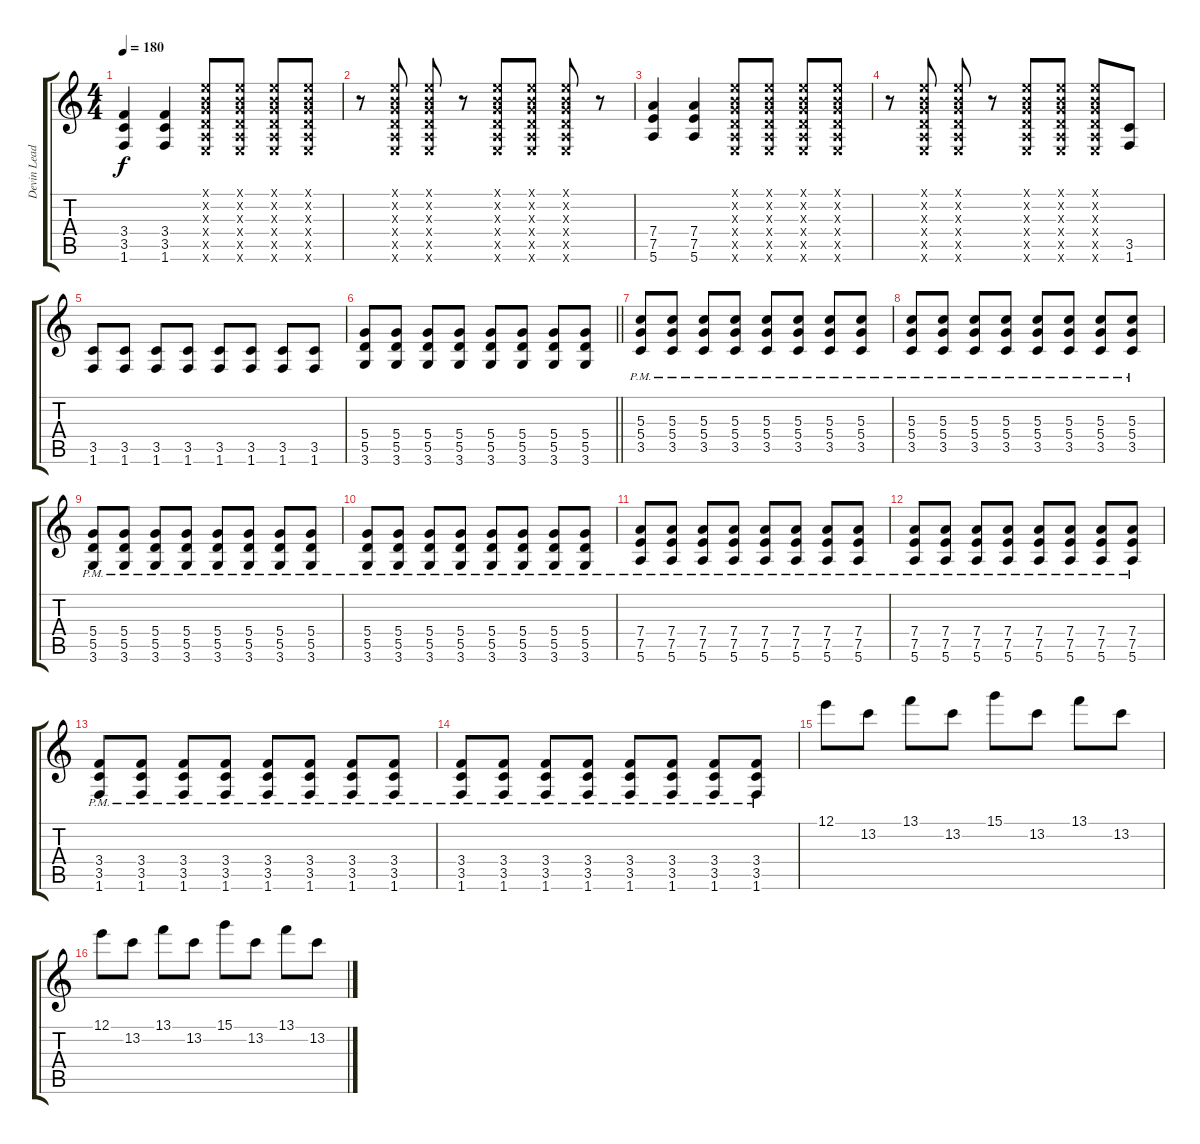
\track ("Devin Lead" "Devin Lead") {instrument distortionguitar}
\staff {score tabs}
\tuning (E4 B3 G3 D3 A2 E2) {hide}
\ts (4 4)
\tempo 180
\clef g2
\ks c
(3.4 3.5 1.6).4{dy f} (3.4 3.5 1.6).4 (0.1{x} 0.2{x} 0.3{x} 0.4{x} 0.5{x} 0.6{x}).8 (0.1{x} 0.2{x} 0.3{x} 0.4{x} 0.5{x} 0.6{x}).8 (0.1{x} 0.2{x} 0.3{x} 0.4{x} 0.5{x} 0.6{x}).8 (0.1{x} 0.2{x} 0.3{x} 0.4{x} 0.5{x} 0.6{x}).8 |
r.8 (0.1{x} 0.2{x} 0.3{x} 0.4{x} 0.5{x} 0.6{x}).8 (0.1{x} 0.2{x} 0.3{x} 0.4{x} 0.5{x} 0.6{x}).8 r.8 (0.1{x} 0.2{x} 0.3{x} 0.4{x} 0.5{x} 0.6{x}).8 (0.1{x} 0.2{x} 0.3{x} 0.4{x} 0.5{x} 0.6{x}).8 (0.1{x} 0.2{x} 0.3{x} 0.4{x} 0.5{x} 0.6{x}).8 r.8 |
(7.4 7.5 5.6).4 (7.4 7.5 5.6).4 (0.1{x} 0.2{x} 0.3{x} 0.4{x} 0.5{x} 0.6{x}).8 (0.1{x} 0.2{x} 0.3{x} 0.4{x} 0.5{x} 0.6{x}).8 (0.1{x} 0.2{x} 0.3{x} 0.4{x} 0.5{x} 0.6{x}).8 (0.1{x} 0.2{x} 0.3{x} 0.4{x} 0.5{x} 0.6{x}).8 |
r.8 (0.1{x} 0.2{x} 0.3{x} 0.4{x} 0.5{x} 0.6{x}).8 (0.1{x} 0.2{x} 0.3{x} 0.4{x} 0.5{x} 0.6{x}).8 r.8 (0.1{x} 0.2{x} 0.3{x} 0.4{x} 0.5{x} 0.6{x}).8 (0.1{x} 0.2{x} 0.3{x} 0.4{x} 0.5{x} 0.6{x}).8 (0.1{x} 0.2{x} 0.3{x} 0.4{x} 0.5{x} 0.6{x}).8 (3.5 1.6).8 |
(3.5 1.6).8 (3.5 1.6).8 (3.5 1.6).8 (3.5 1.6).8 (3.5 1.6).8 (3.5 1.6).8 (3.5 1.6).8 (3.5 1.6).8 |
\barLineRight lightlight
(5.4 5.5 3.6).8 (5.4 5.5 3.6).8 (5.4 5.5 3.6).8 (5.4 5.5 3.6).8 (5.4 5.5 3.6).8 (5.4 5.5 3.6).8 (5.4 5.5 3.6).8 (5.4 5.5 3.6).8 |
(5.3{pm} 5.4{pm} 3.5{pm}).8 (5.3{pm} 5.4{pm} 3.5{pm}).8 (5.3{pm} 5.4{pm} 3.5{pm}).8 (5.3{pm} 5.4{pm} 3.5{pm}).8 (5.3{pm} 5.4{pm} 3.5{pm}).8 (5.3{pm} 5.4{pm} 3.5{pm}).8 (5.3{pm} 5.4{pm} 3.5{pm}).8 (5.3{pm} 5.4{pm} 3.5{pm}).8 |
(5.3{pm} 5.4{pm} 3.5{pm}).8 (5.3{pm} 5.4{pm} 3.5{pm}).8 (5.3{pm} 5.4{pm} 3.5{pm}).8 (5.3{pm} 5.4{pm} 3.5{pm}).8 (5.3{pm} 5.4{pm} 3.5{pm}).8 (5.3{pm} 5.4{pm} 3.5{pm}).8 (5.3{pm} 5.4{pm} 3.5{pm}).8 (5.3{pm} 5.4{pm} 3.5{pm}).8 |
(5.4{pm} 5.5{pm} 3.6{pm}).8 (5.4{pm} 5.5{pm} 3.6{pm}).8 (5.4{pm} 5.5{pm} 3.6{pm}).8 (5.4{pm} 5.5{pm} 3.6{pm}).8 (5.4{pm} 5.5{pm} 3.6{pm}).8 (5.4{pm} 5.5{pm} 3.6{pm}).8 (5.4{pm} 5.5{pm} 3.6{pm}).8 (5.4{pm} 5.5{pm} 3.6{pm}).8 |
(5.4{pm} 5.5{pm} 3.6{pm}).8 (5.4{pm} 5.5{pm} 3.6{pm}).8 (5.4{pm} 5.5{pm} 3.6{pm}).8 (5.4{pm} 5.5{pm} 3.6{pm}).8 (5.4{pm} 5.5{pm} 3.6{pm}).8 (5.4{pm} 5.5{pm} 3.6{pm}).8 (5.4{pm} 5.5{pm} 3.6{pm}).8 (5.4{pm} 5.5{pm} 3.6{pm}).8 |
(7.4{pm} 7.5{pm} 5.6{pm}).8 (7.4{pm} 7.5{pm} 5.6{pm}).8 (7.4{pm} 7.5{pm} 5.6{pm}).8 (7.4{pm} 7.5{pm} 5.6{pm}).8 (7.4{pm} 7.5{pm} 5.6{pm}).8 (7.4{pm} 7.5{pm} 5.6{pm}).8 (7.4{pm} 7.5{pm} 5.6{pm}).8 (7.4{pm} 7.5{pm} 5.6{pm}).8 |
(7.4{pm} 7.5{pm} 5.6{pm}).8 (7.4{pm} 7.5{pm} 5.6{pm}).8 (7.4{pm} 7.5{pm} 5.6{pm}).8 (7.4{pm} 7.5{pm} 5.6{pm}).8 (7.4{pm} 7.5{pm} 5.6{pm}).8 (7.4{pm} 7.5{pm} 5.6{pm}).8 (7.4{pm} 7.5{pm} 5.6{pm}).8 (7.4{pm} 7.5{pm} 5.6{pm}).8 |
(3.4{pm} 3.5{pm} 1.6{pm}).8 (3.4{pm} 3.5{pm} 1.6{pm}).8 (3.4{pm} 3.5{pm} 1.6{pm}).8 (3.4{pm} 3.5{pm} 1.6{pm}).8 (3.4{pm} 3.5{pm} 1.6{pm}).8 (3.4{pm} 3.5{pm} 1.6{pm}).8 (3.4{pm} 3.5{pm} 1.6{pm}).8 (3.4{pm} 3.5{pm} 1.6{pm}).8 |
(3.4{pm} 3.5{pm} 1.6{pm}).8 (3.4{pm} 3.5{pm} 1.6{pm}).8 (3.4{pm} 3.5{pm} 1.6{pm}).8 (3.4{pm} 3.5{pm} 1.6{pm}).8 (3.4{pm} 3.5{pm} 1.6{pm}).8 (3.4{pm} 3.5{pm} 1.6{pm}).8 (3.4{pm} 3.5{pm} 1.6{pm}).8 (3.4{pm} 3.5{pm} 1.6{pm}).8 |
12.1.8 13.2.8 13.1.8 13.2.8 15.1.8 13.2.8 13.1.8 13.2.8 |
12.1.8 13.2.8 13.1.8 13.2.8 15.1.8 13.2.8 13.1.8 13.2.8
